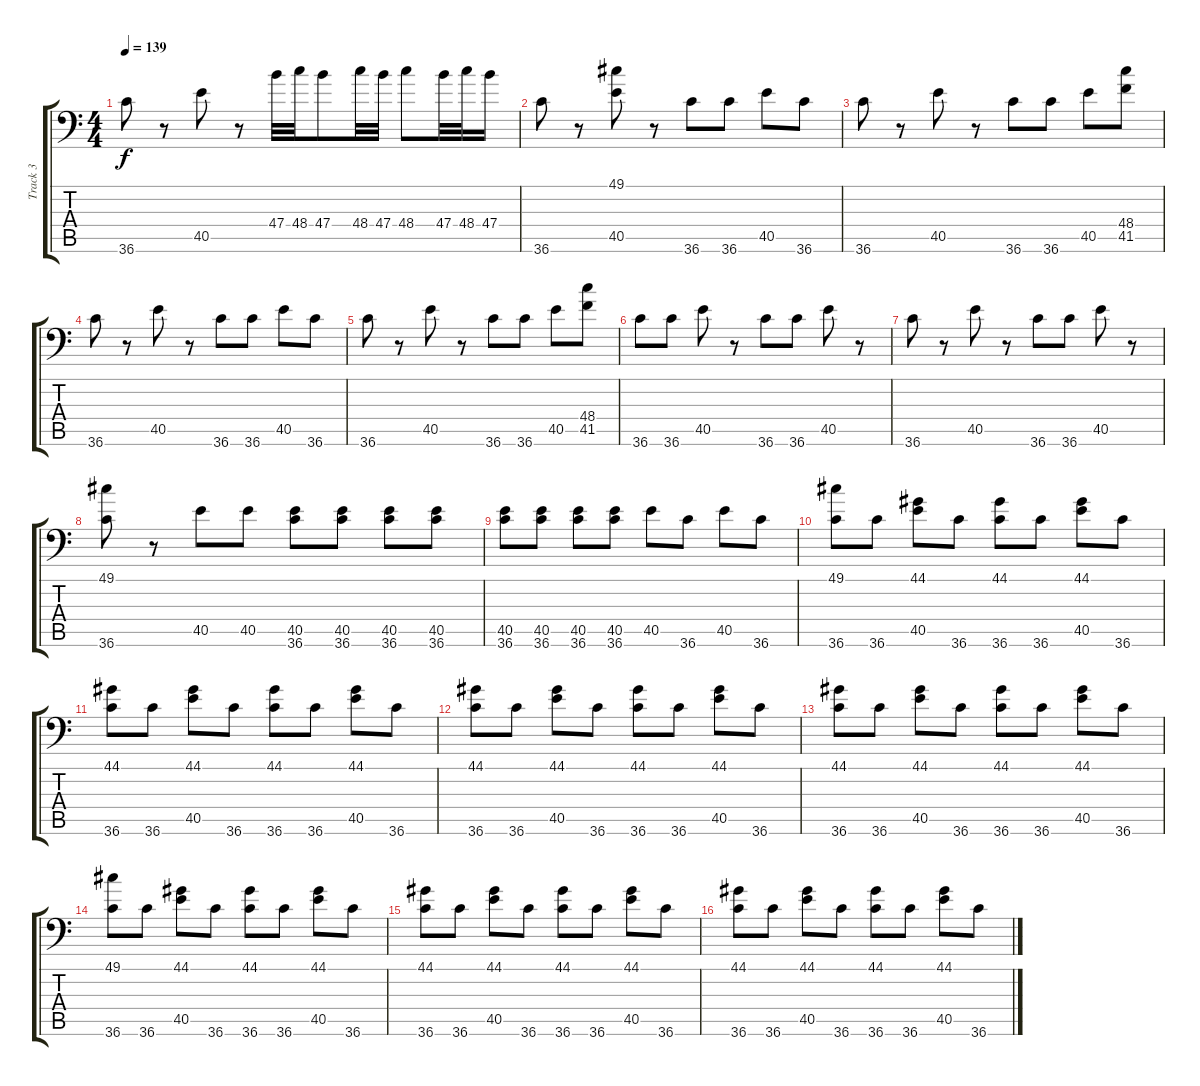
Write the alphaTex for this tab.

\track ("Track 3" "Track 3") {instrument acousticgrandpiano}
\staff {score tabs}
\tuning (C-1 C-1 C-1 C-1 C-1 C-1) {hide}
\ts (4 4)
\tempo 139
\clef f4
\ks c
36.6.8{dy f} r.8 40.5.8 r.8 47.4.32 48.4.32 47.4.8 48.4.32 47.4.32 48.4.8 47.4.32 48.4.32 47.4.16 |
36.6.8 r.8 (49.1 40.5).8 r.8 36.6.8 36.6.8 40.5.8 36.6.8 |
36.6.8 r.8 40.5.8 r.8 36.6.8 36.6.8 40.5.8 (48.4 41.5).8 |
36.6.8 r.8 40.5.8 r.8 36.6.8 36.6.8 40.5.8 36.6.8 |
36.6.8 r.8 40.5.8 r.8 36.6.8 36.6.8 40.5.8 (48.4 41.5).8 |
36.6.8 36.6.8 40.5.8 r.8 36.6.8 36.6.8 40.5.8 r.8 |
36.6.8 r.8 40.5.8 r.8 36.6.8 36.6.8 40.5.8 r.8 |
(49.1 36.6).8 r.8 40.5.8 40.5.8 (40.5 36.6).8 (40.5 36.6).8 (40.5 36.6).8 (40.5 36.6).8 |
(40.5 36.6).8 (40.5 36.6).8 (40.5 36.6).8 (40.5 36.6).8 40.5.8 36.6.8 40.5.8 36.6.8 |
(49.1 36.6).8 36.6.8 (44.1 40.5).8 36.6.8 (44.1 36.6).8 36.6.8 (44.1 40.5).8 36.6.8 |
(44.1 36.6).8 36.6.8 (44.1 40.5).8 36.6.8 (44.1 36.6).8 36.6.8 (44.1 40.5).8 36.6.8 |
(44.1 36.6).8 36.6.8 (44.1 40.5).8 36.6.8 (44.1 36.6).8 36.6.8 (44.1 40.5).8 36.6.8 |
(44.1 36.6).8 36.6.8 (44.1 40.5).8 36.6.8 (44.1 36.6).8 36.6.8 (44.1 40.5).8 36.6.8 |
(49.1 36.6).8 36.6.8 (44.1 40.5).8 36.6.8 (44.1 36.6).8 36.6.8 (44.1 40.5).8 36.6.8 |
(44.1 36.6).8 36.6.8 (44.1 40.5).8 36.6.8 (44.1 36.6).8 36.6.8 (44.1 40.5).8 36.6.8 |
(44.1 36.6).8 36.6.8 (44.1 40.5).8 36.6.8 (44.1 36.6).8 36.6.8 (44.1 40.5).8 36.6.8
